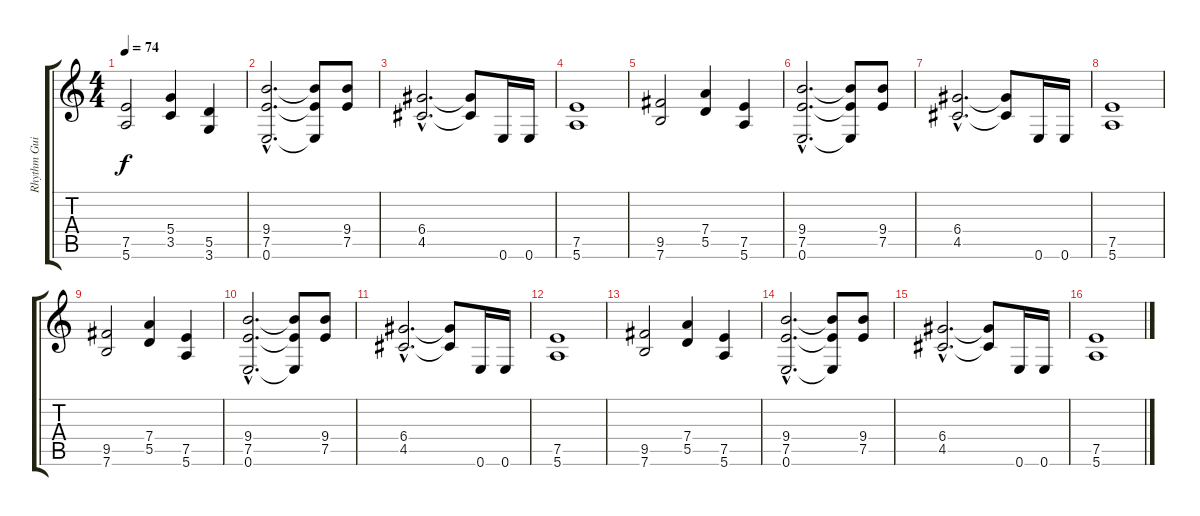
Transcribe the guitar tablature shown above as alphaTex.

\track ("Rhythm Guitar" "Rhythm Gui") {instrument distortionguitar}
\staff {score tabs}
\tuning (E4 B3 G3 D3 A2 E2) {hide}
\ts (4 4)
\tempo 74
\clef g2
\ks c
(7.5 5.6).2{dy f} (5.4 3.5).4 (5.5 3.6).4 |
(9.4{hac} 7.5{hac} 0.6{hac}).2{d} (9.4{t} 7.5{t} 0.6{t}).8 (9.4 7.5).8 |
(6.4{hac} 4.5{hac}).2{d} (6.4{t} 4.5{t}).8 0.6.16 0.6.16 |
(7.5 5.6).1 |
(9.5 7.6).2 (7.4 5.5).4 (7.5 5.6).4 |
(9.4{hac} 7.5{hac} 0.6{hac}).2{d} (9.4{t} 7.5{t} 0.6{t}).8 (9.4 7.5).8 |
(6.4{hac} 4.5{hac}).2{d} (6.4{t} 4.5{t}).8 0.6.16 0.6.16 |
(7.5 5.6).1 |
(9.5 7.6).2 (7.4 5.5).4 (7.5 5.6).4 |
(9.4{hac} 7.5{hac} 0.6{hac}).2{d} (9.4{t} 7.5{t} 0.6{t}).8 (9.4 7.5).8 |
(6.4{hac} 4.5{hac}).2{d} (6.4{t} 4.5{t}).8 0.6.16 0.6.16 |
(7.5 5.6).1 |
(9.5 7.6).2 (7.4 5.5).4 (7.5 5.6).4 |
(9.4{hac} 7.5{hac} 0.6{hac}).2{d} (9.4{t} 7.5{t} 0.6{t}).8 (9.4 7.5).8 |
(6.4{hac} 4.5{hac}).2{d} (6.4{t} 4.5{t}).8 0.6.16 0.6.16 |
(7.5 5.6).1
